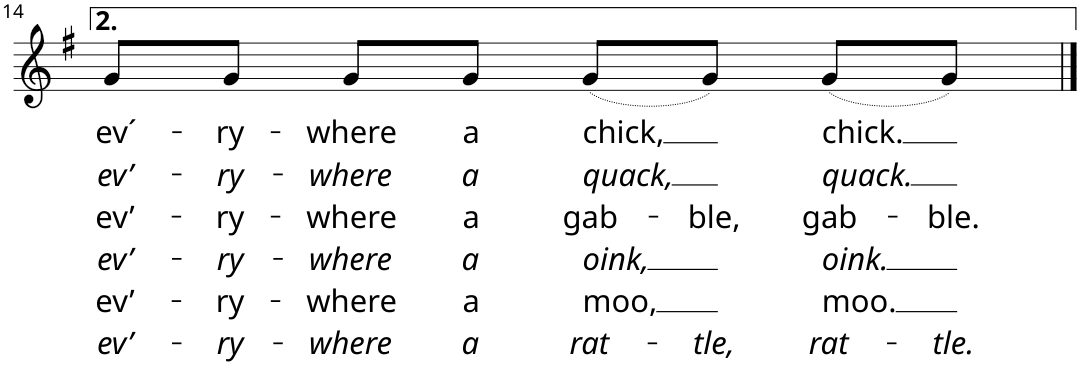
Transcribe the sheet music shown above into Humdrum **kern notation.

**kern	**text	**text	**text	**text	**text	**text
*part1	*part1	*part1	*part1	*part1	*part1	*part1
*staff1	*staff1	*staff1	*staff1	*staff1	*staff1	*staff1
*I"Voice	*	*	*	*	*	*
*I'Voice	*	*	*	*	*	*
!!LO:PB:g=z
*clefG2	*	*	*	*	*	*
*k[f#]	*	*	*	*	*	*
*G:	*	*	*	*	*	*
*M4/4	*	*	*	*	*	*
*met(c)	*	*	*	*	*	*
=14	=14	=14	=14	=14	=14	=14
!	!LO:LY:b	!LO:LY:b	!LO:LY:b	!LO:LY:b	!LO:LY:b	!LO:LY:b
8g/L	ev´-	ev’-	ev’-	ev’-	ev’-	ev’-
!	!LO:LY:b	!LO:LY:b	!LO:LY:b	!LO:LY:b	!LO:LY:b	!LO:LY:b
8g/J	-ry-	-ry-	-ry-	-ry-	-ry-	-ry-
!	!LO:LY:b	!LO:LY:b	!LO:LY:b	!LO:LY:b	!LO:LY:b	!LO:LY:b
8g/L	-where	-where	-where	-where	-where	-where
!	!LO:LY:b	!LO:LY:b	!LO:LY:b	!LO:LY:b	!LO:LY:b	!LO:LY:b
8g/J	a	a	a	a	a	a
!	!LO:LY:b	!LO:LY:b	!LO:LY:b	!LO:LY:b	!LO:LY:b	!LO:LY:b
(8g/L	-chick,	-quack,	gab-	-oink,	-moo,	rat-
!	!	!	!LO:LY:b	!	!	!LO:LY:b
8g/J)	.	.	-ble,	.	.	-tle,
!	!LO:LY:b	!LO:LY:b	!LO:LY:b	!LO:LY:b	!LO:LY:b	!LO:LY:b
(8g/L	chick.	quack.	gab-	oink.	moo.	rat-
!	!	!	!LO:LY:b	!	!	!LO:LY:b
8g/J)	.	.	-ble.	.	.	-tle.
==	==	==	==	==	==	==
*-	*-	*-	*-	*-	*-	*-
